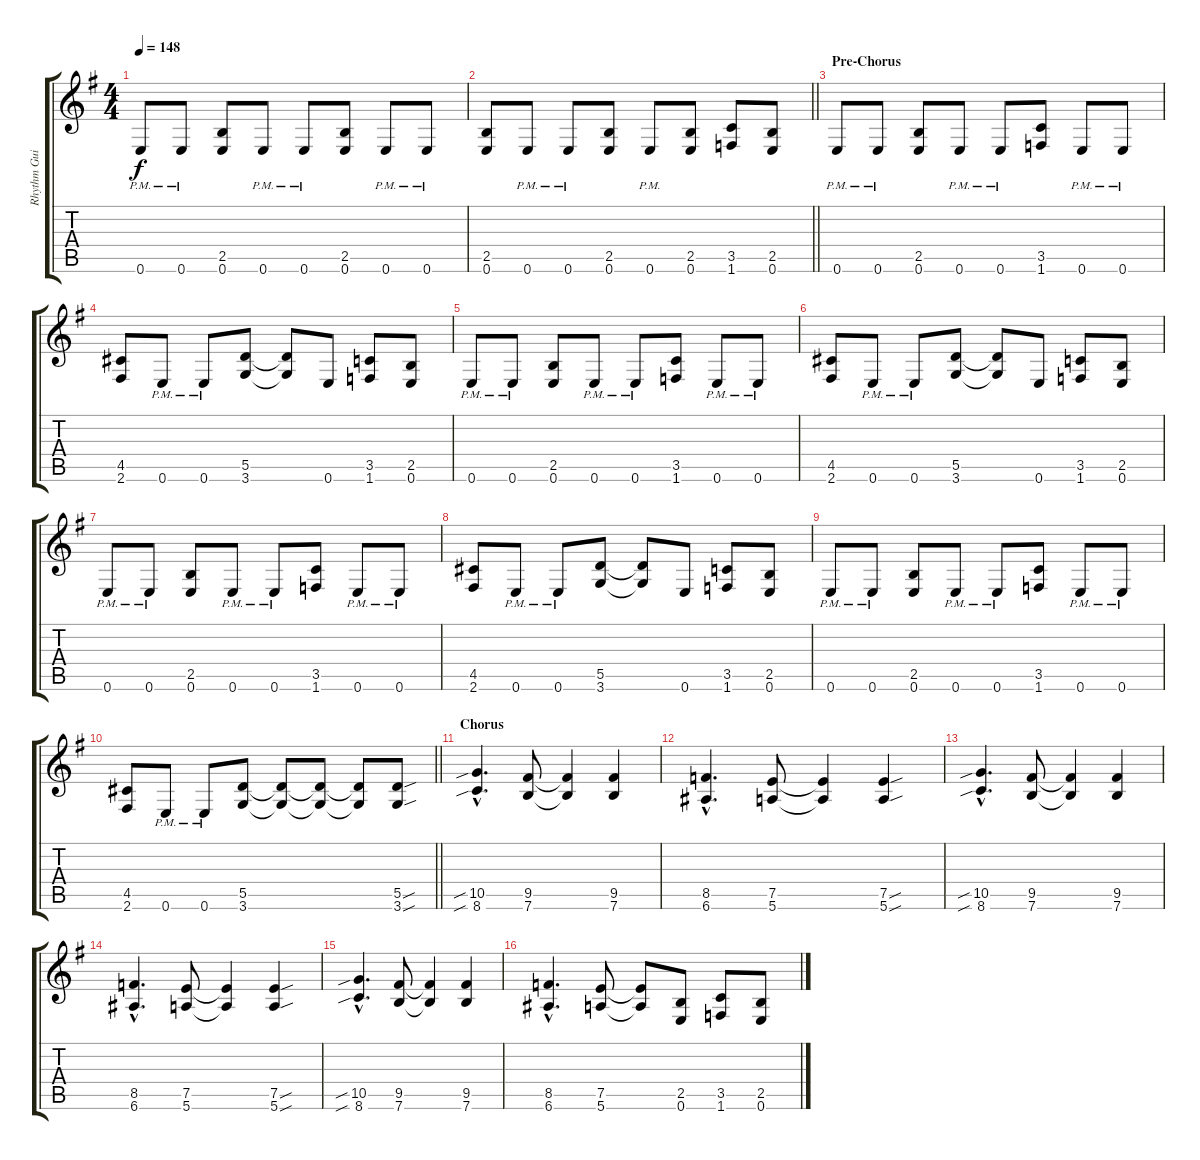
\track ("Rhythm Guitar" "Rhythm Gui") {instrument distortionguitar}
\staff {score tabs}
\tuning (E4 B3 G3 D3 A2 E2) {hide}
\ts (4 4)
\tempo 148
\clef g2
\ks g
0.6{pm}.8{dy f} 0.6{pm}.8 (2.5 0.6).8 0.6{pm}.8 0.6{pm}.8 (2.5 0.6).8 0.6{pm}.8 0.6{pm}.8 |
\barLineRight lightlight
(2.5 0.6).8 0.6{pm}.8 0.6{pm}.8 (2.5 0.6).8 0.6{pm}.8 (2.5 0.6).8 (3.5 1.6).8 (2.5 0.6).8 |
\section ("" "Pre-Chorus")
0.6{pm}.8 0.6{pm}.8 (2.5 0.6).8 0.6{pm}.8 0.6{pm}.8 (3.5 1.6).8 0.6{pm}.8 0.6{pm}.8 |
(4.5 2.6).8 0.6{pm}.8 0.6{pm}.8 (5.5 3.6).8 (5.5{t} 3.6{t}).8 0.6.8 (3.5 1.6).8 (2.5 0.6).8 |
0.6{pm}.8 0.6{pm}.8 (2.5 0.6).8 0.6{pm}.8 0.6{pm}.8 (3.5 1.6).8 0.6{pm}.8 0.6{pm}.8 |
(4.5 2.6).8 0.6{pm}.8 0.6{pm}.8 (5.5 3.6).8 (5.5{t} 3.6{t}).8 0.6.8 (3.5 1.6).8 (2.5 0.6).8 |
0.6{pm}.8 0.6{pm}.8 (2.5 0.6).8 0.6{pm}.8 0.6{pm}.8 (3.5 1.6).8 0.6{pm}.8 0.6{pm}.8 |
(4.5 2.6).8 0.6{pm}.8 0.6{pm}.8 (5.5 3.6).8 (5.5{t} 3.6{t}).8 0.6.8 (3.5 1.6).8 (2.5 0.6).8 |
0.6{pm}.8 0.6{pm}.8 (2.5 0.6).8 0.6{pm}.8 0.6{pm}.8 (3.5 1.6).8 0.6{pm}.8 0.6{pm}.8 |
\barLineRight lightlight
(4.5 2.6).8 0.6{pm}.8 0.6{pm}.8 (5.5 3.6).8 (5.5{t} 3.6{t}).8 (5.5{t} 3.6{t}).8 (5.5{t} 3.6{t}).8 (5.5{sou} 3.6{sou}).8 |
\section ("" "Chorus")
(10.5{sib hac} 8.6{sib hac}).4{d} (9.5 7.6).8 (9.5{t} 7.6{t}).4 (9.5 7.6).4 |
(8.5{hac} 6.6{hac}).4{d} (7.5 5.6).8 (7.5{t} 5.6{t}).4 (7.5{sou} 5.6{sou}).4 |
(10.5{sib hac} 8.6{sib hac}).4{d} (9.5 7.6).8 (9.5{t} 7.6{t}).4 (9.5 7.6).4 |
(8.5{hac} 6.6{hac}).4{d} (7.5 5.6).8 (7.5{t} 5.6{t}).4 (7.5{sou} 5.6{sou}).4 |
(10.5{sib hac} 8.6{sib hac}).4{d} (9.5 7.6).8 (9.5{t} 7.6{t}).4 (9.5 7.6).4 |
(8.5{hac} 6.6{hac}).4{d} (7.5 5.6).8 (7.5{t} 5.6{t}).8 (2.5 0.6).8 (3.5 1.6).8 (2.5 0.6).8
